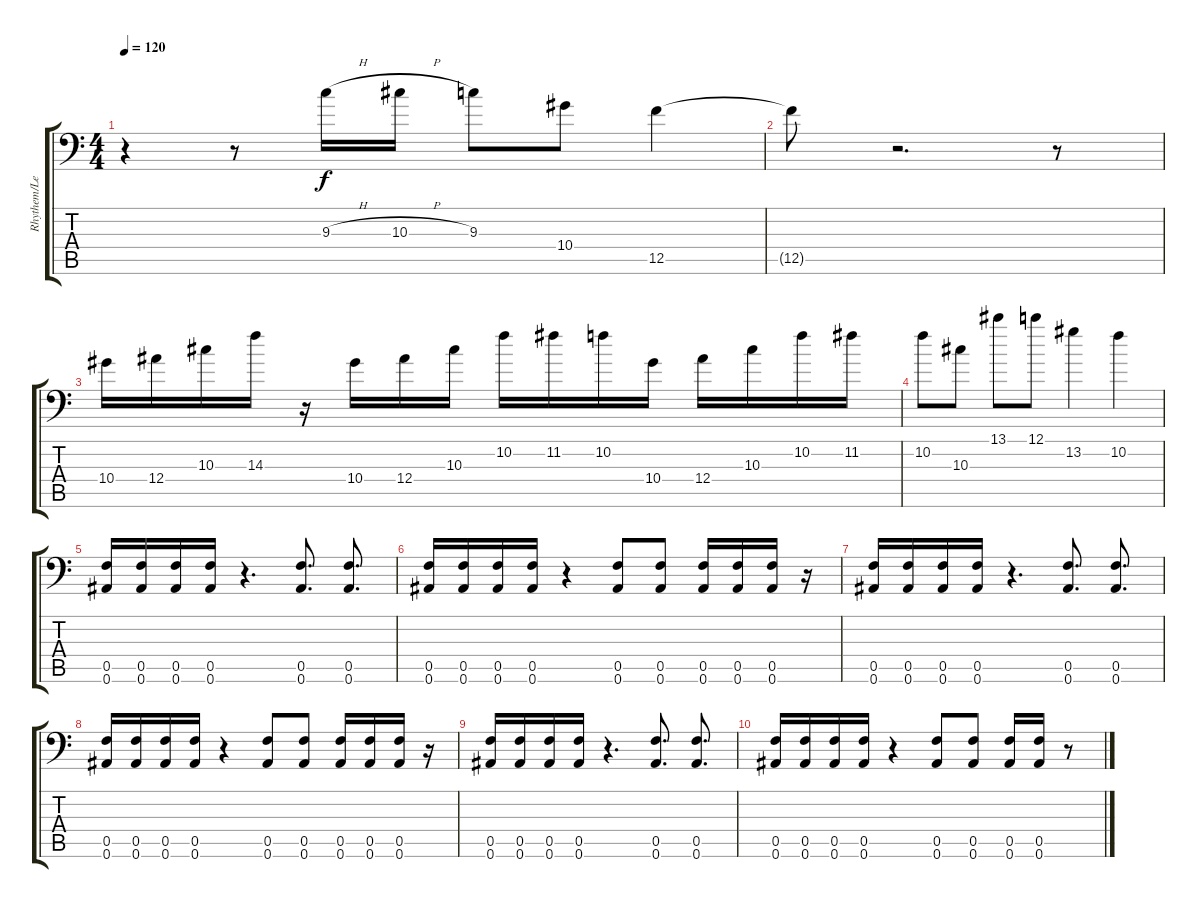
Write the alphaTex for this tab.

\track ("Rhythem/Lead" "Rhythem/Le") {instrument distortionguitar}
\staff {score tabs}
\tuning (C4 G3 Eb3 Bb2 F2 Bb1) {hide}
\ts (4 4)
\tempo 120
\clef f4
\ks c
r.4{dy f} r.8 9.3{h}.16 10.3{h}.16 9.3.8 10.4.8 12.5.4 |
12.5{t}.8 r.2{d} r.8 |
10.4.16 12.4.16 10.3.16 14.3.16 r.16 10.4.16 12.4.16 10.3.16 10.2.16 11.2.16 10.2.16 10.4.16 12.4.16 10.3.16 10.2.16 11.2.16 |
10.2.8 10.3.8 13.1.8 12.1.8 13.2.4 10.2.4 |
(0.5 0.6).16 (0.5 0.6).16 (0.5 0.6).16 (0.5 0.6).16 r.4{d} (0.5 0.6).8{d} (0.5 0.6).8{d} |
(0.5 0.6).16 (0.5 0.6).16 (0.5 0.6).16 (0.5 0.6).16 r.4 (0.5 0.6).8 (0.5 0.6).8 (0.5 0.6).16 (0.5 0.6).16 (0.5 0.6).16 r.16 |
(0.5 0.6).16 (0.5 0.6).16 (0.5 0.6).16 (0.5 0.6).16 r.4{d} (0.5 0.6).8{d} (0.5 0.6).8{d} |
(0.5 0.6).16 (0.5 0.6).16 (0.5 0.6).16 (0.5 0.6).16 r.4 (0.5 0.6).8 (0.5 0.6).8 (0.5 0.6).16 (0.5 0.6).16 (0.5 0.6).16 r.16 |
(0.5 0.6).16 (0.5 0.6).16 (0.5 0.6).16 (0.5 0.6).16 r.4{d} (0.5 0.6).8{d} (0.5 0.6).8{d} |
(0.5 0.6).16 (0.5 0.6).16 (0.5 0.6).16 (0.5 0.6).16 r.4 (0.5 0.6).8 (0.5 0.6).8 (0.5 0.6).16 (0.5 0.6).16 r.8
